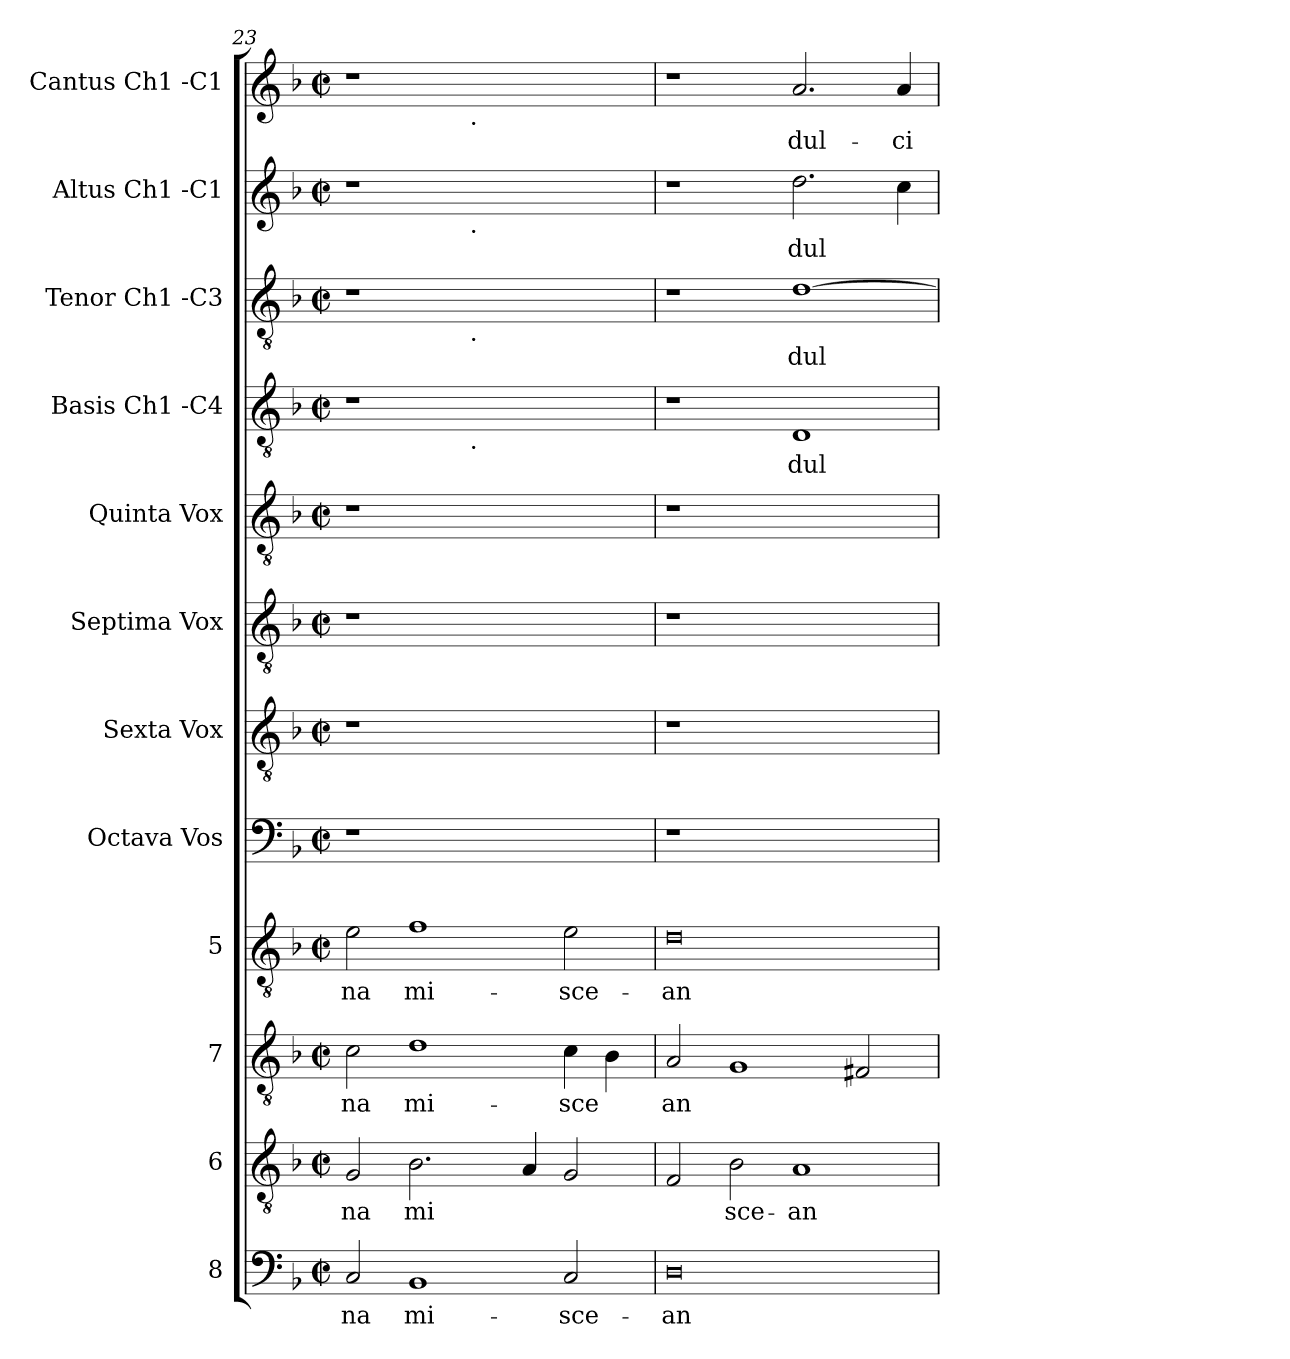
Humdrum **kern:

**kern	**text	**kern	**text	**kern	**text	**kern	**text	**kern	**kern	**kern	**kern	**kern	**text	**kern	**text	**kern	**text	**kern	**text
*part12	*part12	*part11	*part11	*part10	*part10	*part9	*part9	*part8	*part7	*part6	*part5	*part4	*part4	*part3	*part3	*part2	*part2	*part1	*part1
*staff12	*staff12	*staff11	*staff11	*staff10	*staff10	*staff9	*staff9	*staff8	*staff7	*staff6	*staff5	*staff4	*staff4	*staff3	*staff3	*staff2	*staff2	*staff1	*staff1
*I"8	*	*I"6	*	*I"7	*	*I"5	*	*I"Octava  Vos	*I"Sexta  Vox	*I"Septima  Vox	*I"Quinta  Vox	*I"Basis  Ch1 -C4	*	*I"Tenor  Ch1 -C3	*	*I"Altus  Ch1 -C1	*	*I"Cantus  Ch1 -C1	*
*	*	*	*	*	*	*	*	*	*	*	*	*I'B	*	*I'T	*	*I'A	*	*I'C	*
*clefF4	*	*clefGv2	*	*clefGv2	*	*clefGv2	*	*clefF4	*clefGv2	*clefGv2	*clefGv2	*clefGv2	*	*clefGv2	*	*clefG2	*	*clefG2	*
*k[b-]	*	*k[b-]	*	*k[b-]	*	*k[b-]	*	*k[b-]	*k[b-]	*k[b-]	*k[b-]	*k[b-]	*	*k[b-]	*	*k[b-]	*	*k[b-]	*
*F:	*	*F:	*	*F:	*	*F:	*	*F:	*F:	*F:	*F:	*F:	*	*F:	*	*F:	*	*F:	*
*M2/2	*	*M2/2	*	*M2/2	*	*M2/2	*	*M2/2	*M2/2	*M2/2	*M2/2	*M2/2	*	*M2/2	*	*M2/2	*	*M2/2	*
*met(c|)	*	*met(c|)	*	*met(c|)	*	*met(c|)	*	*met(c|)	*met(c|)	*met(c|)	*met(c|)	*met(c|)	*	*met(c|)	*	*met(c|)	*	*met(c|)	*
=23	=23	=23	=23	=23	=23	=23	=23	=23	=23	=23	=23	=23	=23	=23	=23	=23	=23	=23	=23
!	!LO:LY:b:cj	!	!LO:LY:b:cj	!	!LO:LY:b:cj	!	!LO:LY:b:cj	!	!	!	!	!	!	!	!	!	!	!	!
*	*	*	*	*	*	*	*	*	*	*	*	*^	*	*^	*	*^	*	*^	*
2C/	-na	2G/	-na	2c\	-na	2e\	-na	1r	1r	1r	1r	1r	2ryy	.	1r	2ryy	.	1r	2ryy	.	1r	2ryy	.
!	!LO:LY:b:cj	!	!LO:LY:b:cj	!	!LO:LY:b:cj	!	!LO:LY:b:cj	!	!	!	!	!	!	!	!	!	!	!	!	!	!	!	!
1BB-	mi-	2.B-\	mi-	1d	mi-	1f	mi-	.	.	.	.	.	4...ryy	.	.	4...ryy	.	.	4...ryy	.	.	4...ryy	.
!	!	!	!	!	!	!	!	!	!	!	!	!	!	!	!	!	!	!	!	!	!	!LO:TX:b:t=.	!
!	!	!	!	!	!	!	!	!	!	!	!	!	!	!	!	!	!	!	!LO:TX:b:t=.	!	!	!	!
!	!	!	!	!	!	!	!	!	!	!	!	!	!	!	!	!LO:TX:b:t=.	!	!	!	!	!	!	!
!	!	!	!	!	!	!	!	!	!	!	!	!	!LO:TX:b:t=.	!	!	!	!	!	!	!	!	!	!
.	.	.	.	.	.	.	.	.	.	.	.	.	1ryy	.	.	1ryy	.	.	1ryy	.	.	1ryy	.
.	.	.	.	.	.	.	.	1ryy	1ryy	1ryy	1ryy	1ryy	.	.	1ryy	.	.	1ryy	.	.	1ryy	.	.
!	!	!	!LO:LY:b:cj	!	!	!	!	!	!	!	!	!	!	!	!	!	!	!	!	!	!	!	!
.	.	4A/	--	.	.	.	.	.	.	.	.	.	.	.	.	.	.	.	.	.	.	.	.
!	!LO:LY:b:cj	!	!LO:LY:b:cj	!	!LO:LY:b:cj	!	!LO:LY:b:cj	!	!	!	!	!	!	!	!	!	!	!	!	!	!	!	!
2C/	-sce-	2G/	--	4c\	-sce-	2e\	-sce-	.	.	.	.	.	.	.	.	.	.	.	.	.	.	.	.
!	!	!	!	!	!LO:LY:b:cj	!	!	!	!	!	!	!	!	!	!	!	!	!	!	!	!	!	!
.	.	.	.	4B-\	--	.	.	.	.	.	.	.	.	.	.	.	.	.	.	.	.	.	.
.	.	.	.	.	.	.	.	.	.	.	.	.	32ryy	.	.	32ryy	.	.	32ryy	.	.	32ryy	.
=24	=24	=24	=24	=24	=24	=24	=24	=24	=24	=24	=24	=24	=24	=24	=24	=24	=24	=24	=24	=24	=24	=24	=24
!	!LO:LY:b:cj	!	!LO:LY:b:cj	!	!LO:LY:b:cj	!	!LO:LY:b:cj	!	!	!	!	!	!	!	!	!	!	!	!	!	!	!	!
*	*	*	*	*	*	*	*	*	*	*	*	*v	*v	*	*	*	*	*v	*v	*	*v	*v	*
*	*	*	*	*	*	*	*	*	*	*	*	*	*	*v	*v	*	*	*	*	*
0D	-an-	2F/	--	2A/	-an-	0d	-an-	1r	1r	1r	1r	1r	.	1r	.	1r	.	1r	.
!	!	!	!LO:LY:b:cj	!	!LO:LY:b:cj	!	!	!	!	!	!	!	!	!	!	!	!	!	!
.	.	2B-\	-sce-	1G	--	.	.	.	.	.	.	.	.	.	.	.	.	.	.
!	!	!	!LO:LY:b:cj	!	!	!	!	!	!	!	!	!	!LO:LY:b:cj	!	!LO:LY:b:cj	!	!LO:LY:b:cj	!	!LO:LY:b:cj
.	.	1A	-an-	.	.	.	.	1ryy	1ryy	1ryy	1ryy	1D	dul-	[>1d	dul-	2.dd\	dul-	2.a/	dul-
!	!	!	!	!	!LO:LY:b:cj	!	!	!	!	!	!	!	!	!	!	!	!	!	!
.	.	.	.	2F#X/	--	.	.	.	.	.	.	.	.	.	.	.	.	.	.
!	!	!	!	!	!	!	!	!	!	!	!	!	!	!	!	!	!LO:LY:b:cj	!	!LO:LY:b:cj
.	.	.	.	.	.	.	.	.	.	.	.	.	.	.	.	4cc\	--	4a/	-ci-
=	=	=	=	=	=	=	=	=	=	=	=	=	=	=	=	=	=	=	=
*-	*-	*-	*-	*-	*-	*-	*-	*-	*-	*-	*-	*-	*-	*-	*-	*-	*-	*-	*-
